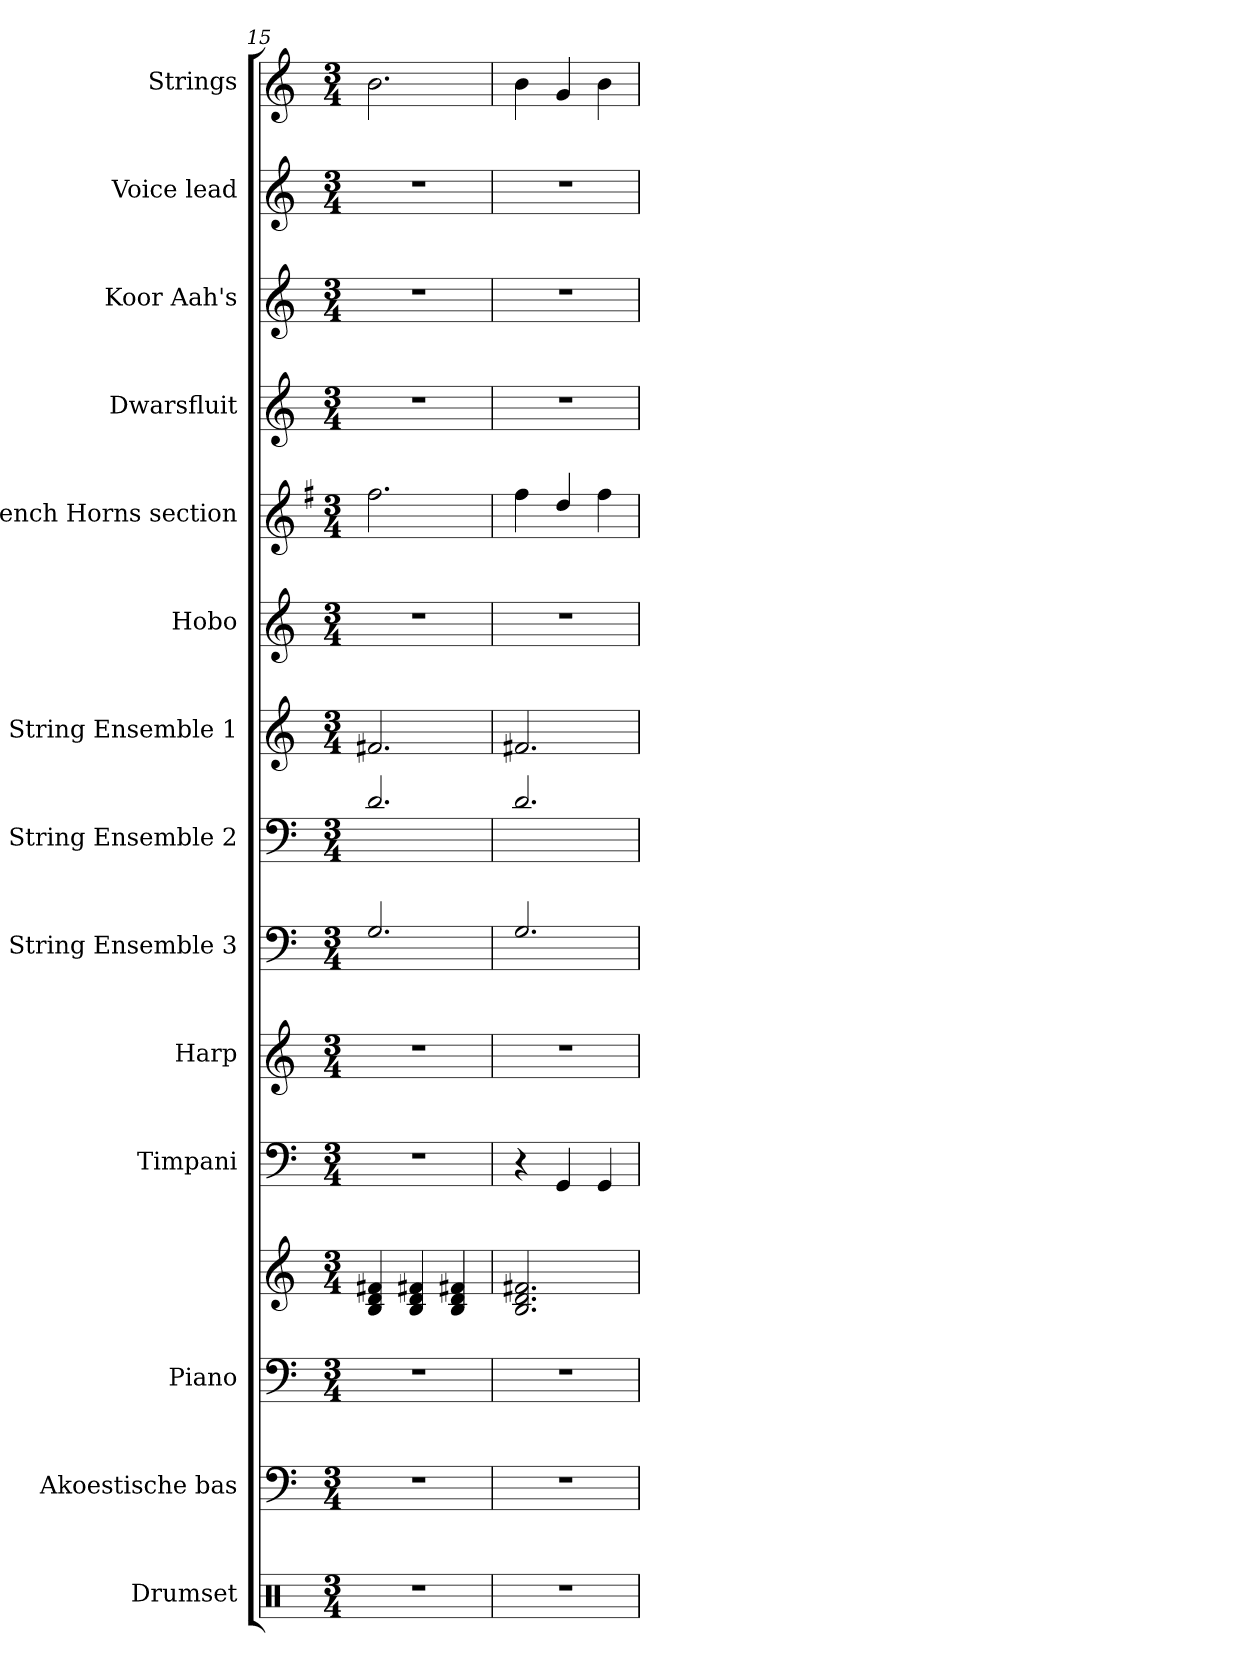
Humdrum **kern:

**kern	**kern	**kern	**kern	**kern	**kern	**kern	**kern	**kern	**kern	**kern	**kern	**kern	**kern	**kern
*part14	*part13	*part12	*part12	*part11	*part10	*part9	*part8	*part7	*part6	*part5	*part4	*part3	*part2	*part1
*staff15	*staff14	*staff13	*staff12	*staff11	*staff10	*staff9	*staff8	*staff7	*staff6	*staff5	*staff4	*staff3	*staff2	*staff1
*I"Drumset	*I"Akoestische bas	*I"Piano	*	*I"Timpani	*I"Harp	*I"String Ensemble 3	*I"String Ensemble 2	*I"String Ensemble 1	*I"Hobo	*I"French Horns section	*I"Dwarsfluit	*I"Koor Aah's	*I"Voice lead	*I"Strings
*I'D. set	*I'Bas	*I'Piano	*	*I'Timpani	*I'Harp	*I'String Ensemble 3	*I'String Ensemble 2	*I'String Ensemble 1	*I'Hobo	*I'French Horns section	*I'Dwarsfluit	*I'Koor Aah's	*I'Voice lead	*I'Strings
!!LO:PB:g=z
*clefX	*clefF4	*clefF4	*clefG2	*clefF4	*clefG2	*clefF4	*clefF4	*clefG2	*clefG2	*clefG2	*clefG2	*clefG2	*clefG2	*clefG2
*	*ITrd7c12	*	*	*	*	*	*	*	*	*ITrd4c7	*	*	*	*
*k[]	*k[]	*k[]	*k[]	*k[]	*k[]	*k[]	*k[]	*k[]	*k[]	*k[]	*k[]	*k[]	*k[]	*k[]
*M3/4	*M3/4	*M3/4	*M3/4	*M3/4	*M3/4	*M3/4	*M3/4	*M3/4	*M3/4	*M3/4	*M3/4	*M3/4	*M3/4	*M3/4
=15	=15	=15	=15	=15	=15	=15	=15	=15	=15	=15	=15	=15	=15	=15
2.r	2.r	2.r	4B/ 4d/ 4f#X/	2.r	2.r	2.G/	2.d/	2.f#X/	2.r	2.b\	2.r	2.r	2.r	2.b\
.	.	.	4B/ 4d/ 4f#X/	.	.	.	.	.	.	.	.	.	.	.
.	.	.	4B/ 4d/ 4f#X/	.	.	.	.	.	.	.	.	.	.	.
=16	=16	=16	=16	=16	=16	=16	=16	=16	=16	=16	=16	=16	=16	=16
2.r	2.r	2.r	2.B/ 2.d/ 2.f#X/	4r	2.r	2.G/	2.d/	2.f#X/	2.r	4b\	2.r	2.r	2.r	4b\
.	.	.	.	4GG/	.	.	.	.	.	4g/	.	.	.	4g/
.	.	.	.	4GG/	.	.	.	.	.	4b\	.	.	.	4b\
=	=	=	=	=	=	=	=	=	=	=	=	=	=	=
*-	*-	*-	*-	*-	*-	*-	*-	*-	*-	*-	*-	*-	*-	*-
